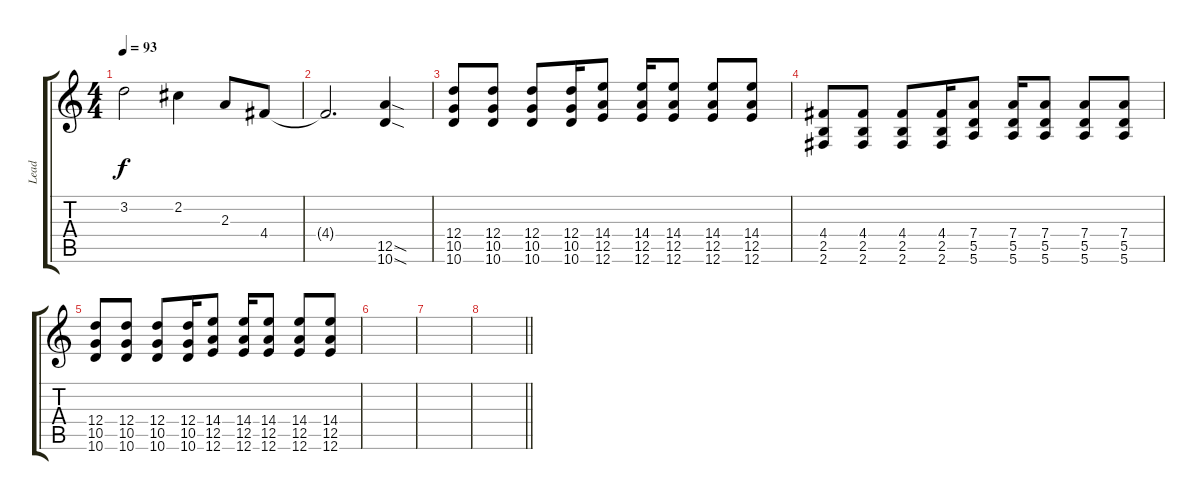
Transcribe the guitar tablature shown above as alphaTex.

\track ("Lead" "Lead") {instrument distortionguitar}
\staff {score tabs}
\tuning (E4 B3 G3 D3 A2 E2) {hide}
\ts (4 4)
\tempo 93
\clef g2
\ks c
3.2{t}.2{dy f} 2.2.4 2.3.8 4.4.8 |
4.4{t}.2{d} (12.5{sod} 10.6{sod}).4{instrument distortionguitar} |
(12.4 10.5 10.6).8 (12.4 10.5 10.6).8 (12.4 10.5 10.6).8 (12.4 10.5 10.6).16 (14.4 12.5 12.6).8 (14.4 12.5 12.6).16 (14.4 12.5 12.6).8 (14.4 12.5 12.6).8 (14.4 12.5 12.6).8 |
(4.4 2.5 2.6).8 (4.4 2.5 2.6).8 (4.4 2.5 2.6).8 (4.4 2.5 2.6).16 (7.4 5.5 5.6).8 (7.4 5.5 5.6).16 (7.4 5.5 5.6).8 (7.4 5.5 5.6).8 (7.4 5.5 5.6).8 |
(12.4 10.5 10.6).8 (12.4 10.5 10.6).8 (12.4 10.5 10.6).8 (12.4 10.5 10.6).16 (14.4 12.5 12.6).8 (14.4 12.5 12.6).16 (14.4 12.5 12.6).8 (14.4 12.5 12.6).8 (14.4 12.5 12.6).8 |
|
|
\barLineRight lightlight
